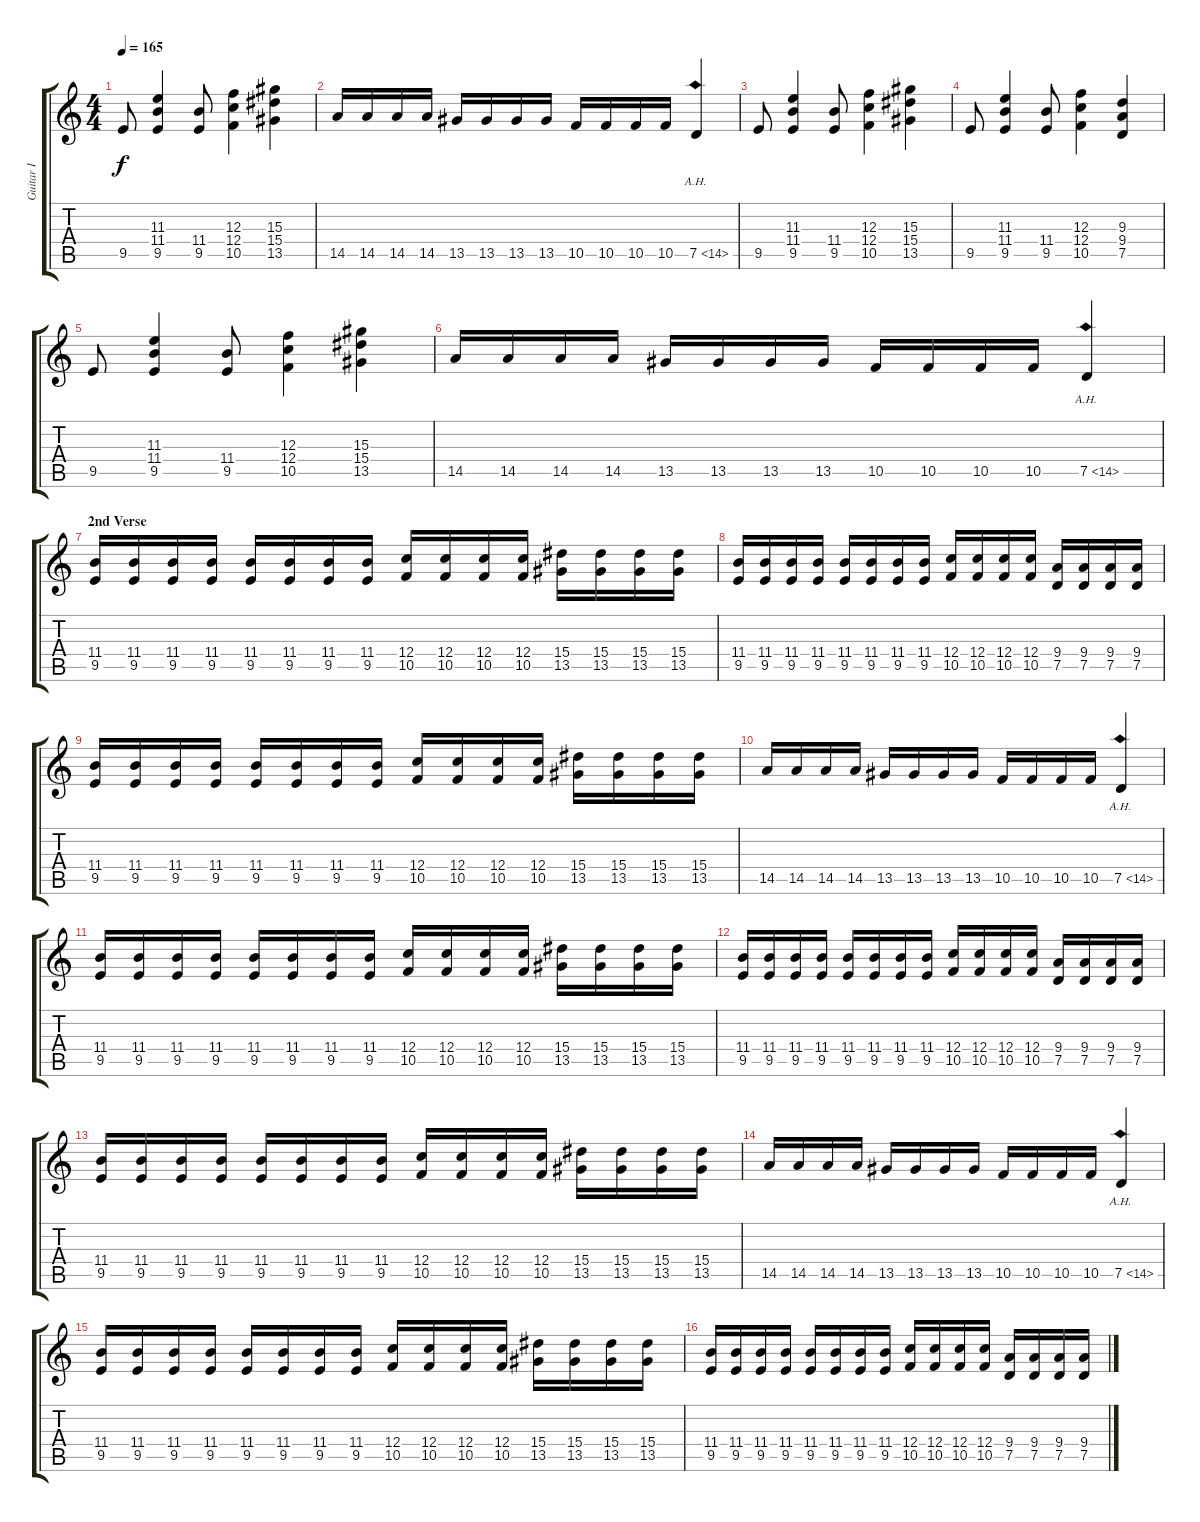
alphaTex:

\track ("Guitar I" "Guitar I") {instrument distortionguitar}
\staff {score tabs}
\tuning (D4 A3 F3 C3 G2 D2) {hide}
\ts (4 4)
\tempo 165
\clef g2
\ks c
9.5.8{dy f} (11.3 11.4 9.5).4 (11.4 9.5).8 (12.3 12.4 10.5).4 (15.3 15.4 13.5).4 |
14.5.16 14.5.16 14.5.16 14.5.16 13.5.16 13.5.16 13.5.16 13.5.16 10.5.16 10.5.16 10.5.16 10.5.16 7.5{ah 7}.4 |
9.5.8 (11.3 11.4 9.5).4 (11.4 9.5).8 (12.3 12.4 10.5).4 (15.3 15.4 13.5).4 |
9.5.8 (11.3 11.4 9.5).4 (11.4 9.5).8 (12.3 12.4 10.5).4 (9.3 9.4 7.5).4 |
9.5.8 (11.3 11.4 9.5).4 (11.4 9.5).8 (12.3 12.4 10.5).4 (15.3 15.4 13.5).4 |
14.5.16 14.5.16 14.5.16 14.5.16 13.5.16 13.5.16 13.5.16 13.5.16 10.5.16 10.5.16 10.5.16 10.5.16 7.5{ah 7}.4 |
\section ("" "2nd Verse")
(11.4 9.5).16 (11.4 9.5).16 (11.4 9.5).16 (11.4 9.5).16 (11.4 9.5).16 (11.4 9.5).16 (11.4 9.5).16 (11.4 9.5).16 (12.4 10.5).16 (12.4 10.5).16 (12.4 10.5).16 (12.4 10.5).16 (15.4 13.5).16 (15.4 13.5).16 (15.4 13.5).16 (15.4 13.5).16 |
(11.4 9.5).16 (11.4 9.5).16 (11.4 9.5).16 (11.4 9.5).16 (11.4 9.5).16 (11.4 9.5).16 (11.4 9.5).16 (11.4 9.5).16 (12.4 10.5).16 (12.4 10.5).16 (12.4 10.5).16 (12.4 10.5).16 (9.4 7.5).16 (9.4 7.5).16 (9.4 7.5).16 (9.4 7.5).16 |
(11.4 9.5).16 (11.4 9.5).16 (11.4 9.5).16 (11.4 9.5).16 (11.4 9.5).16 (11.4 9.5).16 (11.4 9.5).16 (11.4 9.5).16 (12.4 10.5).16 (12.4 10.5).16 (12.4 10.5).16 (12.4 10.5).16 (15.4 13.5).16 (15.4 13.5).16 (15.4 13.5).16 (15.4 13.5).16 |
14.5.16 14.5.16 14.5.16 14.5.16 13.5.16 13.5.16 13.5.16 13.5.16 10.5.16 10.5.16 10.5.16 10.5.16 7.5{ah 7}.4 |
(11.4 9.5).16 (11.4 9.5).16 (11.4 9.5).16 (11.4 9.5).16 (11.4 9.5).16 (11.4 9.5).16 (11.4 9.5).16 (11.4 9.5).16 (12.4 10.5).16 (12.4 10.5).16 (12.4 10.5).16 (12.4 10.5).16 (15.4 13.5).16 (15.4 13.5).16 (15.4 13.5).16 (15.4 13.5).16 |
(11.4 9.5).16 (11.4 9.5).16 (11.4 9.5).16 (11.4 9.5).16 (11.4 9.5).16 (11.4 9.5).16 (11.4 9.5).16 (11.4 9.5).16 (12.4 10.5).16 (12.4 10.5).16 (12.4 10.5).16 (12.4 10.5).16 (9.4 7.5).16 (9.4 7.5).16 (9.4 7.5).16 (9.4 7.5).16 |
(11.4 9.5).16 (11.4 9.5).16 (11.4 9.5).16 (11.4 9.5).16 (11.4 9.5).16 (11.4 9.5).16 (11.4 9.5).16 (11.4 9.5).16 (12.4 10.5).16 (12.4 10.5).16 (12.4 10.5).16 (12.4 10.5).16 (15.4 13.5).16 (15.4 13.5).16 (15.4 13.5).16 (15.4 13.5).16 |
14.5.16 14.5.16 14.5.16 14.5.16 13.5.16 13.5.16 13.5.16 13.5.16 10.5.16 10.5.16 10.5.16 10.5.16 7.5{ah 7}.4 |
(11.4 9.5).16 (11.4 9.5).16 (11.4 9.5).16 (11.4 9.5).16 (11.4 9.5).16 (11.4 9.5).16 (11.4 9.5).16 (11.4 9.5).16 (12.4 10.5).16 (12.4 10.5).16 (12.4 10.5).16 (12.4 10.5).16 (15.4 13.5).16 (15.4 13.5).16 (15.4 13.5).16 (15.4 13.5).16 |
(11.4 9.5).16 (11.4 9.5).16 (11.4 9.5).16 (11.4 9.5).16 (11.4 9.5).16 (11.4 9.5).16 (11.4 9.5).16 (11.4 9.5).16 (12.4 10.5).16 (12.4 10.5).16 (12.4 10.5).16 (12.4 10.5).16 (9.4 7.5).16 (9.4 7.5).16 (9.4 7.5).16 (9.4 7.5).16
